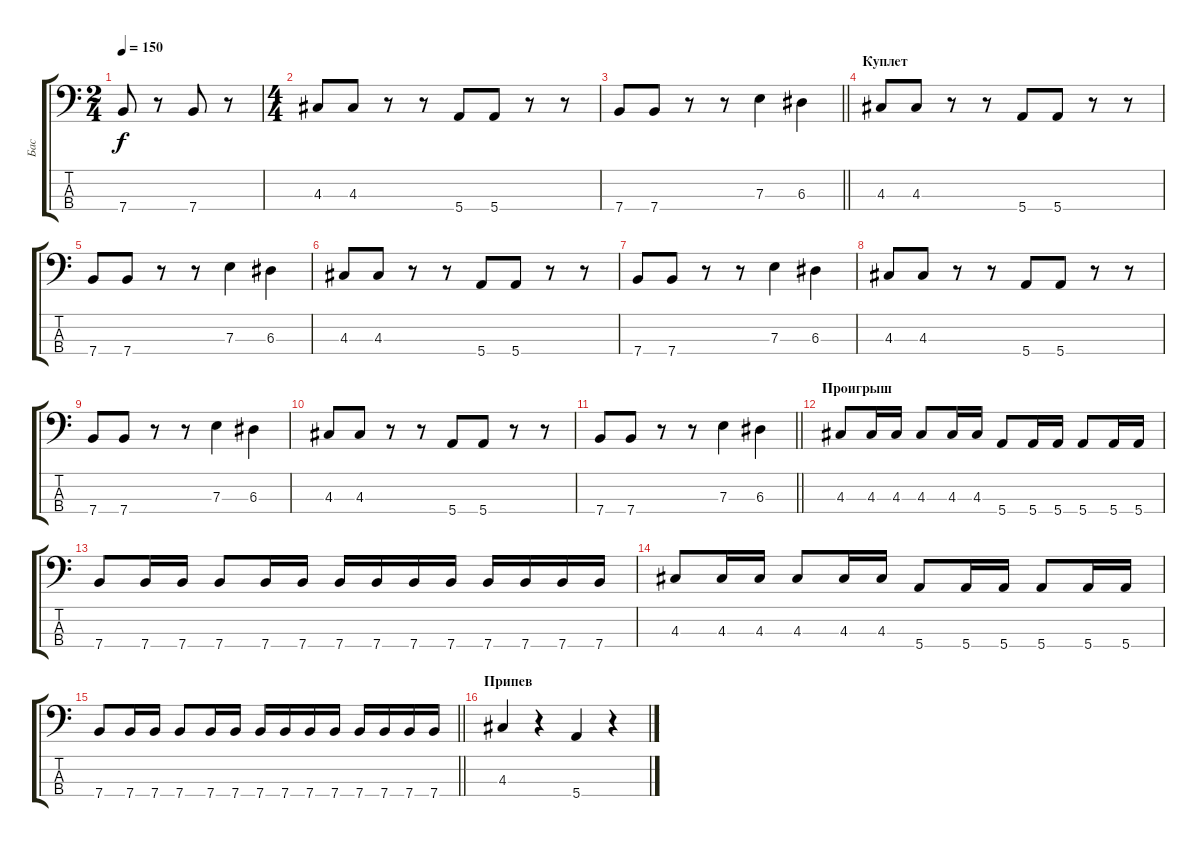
\track ("Бас" "Бас") {instrument electricbassfinger}
\staff {score tabs}
\tuning (G2 D2 A1 E1) {hide}
\ts (2 4)
\section ("" " ")
\tempo 150
\clef f4
\ks c
7.4.8{dy f} r.8 7.4.8 r.8 |
\ts (4 4)
4.3.8 4.3.8 r.8 r.8 5.4.8 5.4.8 r.8 r.8 |
\barLineRight lightlight
7.4.8 7.4.8 r.8 r.8 7.3.4 6.3.4 |
\section ("" "Куплет")
4.3.8 4.3.8 r.8 r.8 5.4.8 5.4.8 r.8 r.8 |
7.4.8 7.4.8 r.8 r.8 7.3.4 6.3.4 |
4.3.8 4.3.8 r.8 r.8 5.4.8 5.4.8 r.8 r.8 |
7.4.8 7.4.8 r.8 r.8 7.3.4 6.3.4 |
4.3.8 4.3.8 r.8 r.8 5.4.8 5.4.8 r.8 r.8 |
7.4.8 7.4.8 r.8 r.8 7.3.4 6.3.4 |
4.3.8 4.3.8 r.8 r.8 5.4.8 5.4.8 r.8 r.8 |
\barLineRight lightlight
7.4.8 7.4.8 r.8 r.8 7.3.4 6.3.4 |
\section ("" "Проигрыш")
4.3.8 4.3.16 4.3.16 4.3.8 4.3.16 4.3.16 5.4.8 5.4.16 5.4.16 5.4.8 5.4.16 5.4.16 |
7.4.8 7.4.16 7.4.16 7.4.8 7.4.16 7.4.16 7.4.16 7.4.16 7.4.16 7.4.16 7.4.16 7.4.16 7.4.16 7.4.16 |
4.3.8 4.3.16 4.3.16 4.3.8 4.3.16 4.3.16 5.4.8 5.4.16 5.4.16 5.4.8 5.4.16 5.4.16 |
\barLineRight lightlight
7.4.8 7.4.16 7.4.16 7.4.8 7.4.16 7.4.16 7.4.16 7.4.16 7.4.16 7.4.16 7.4.16 7.4.16 7.4.16 7.4.16 |
\section ("" "Припев")
4.3.4 r.4 5.4.4 r.4
